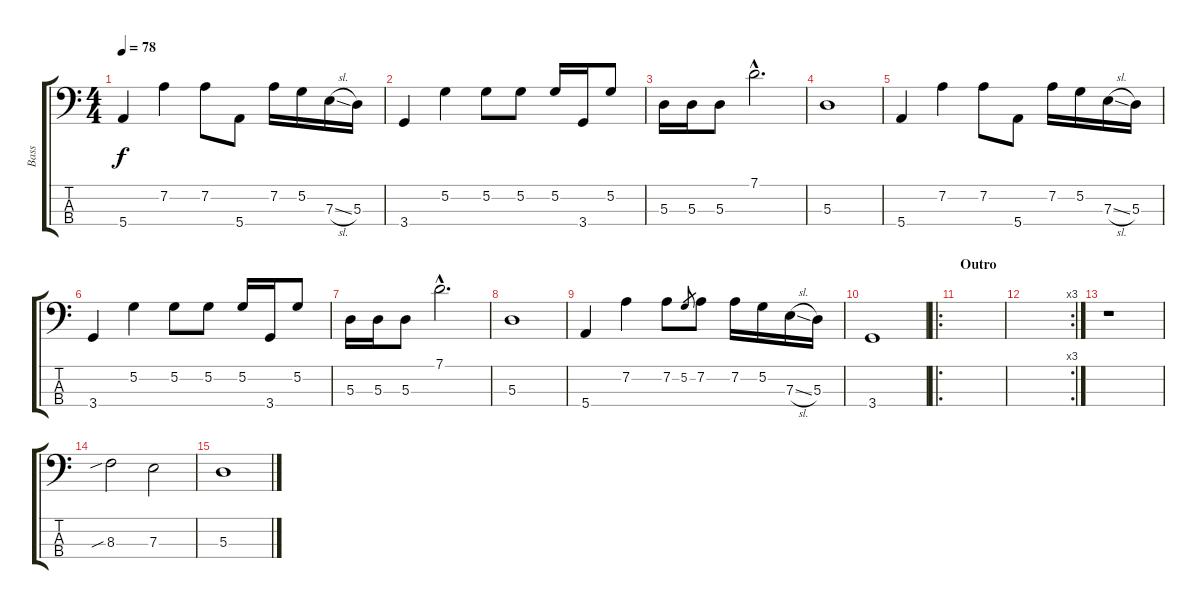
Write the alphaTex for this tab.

\track ("Bass" "Bass") {instrument electricbasspick}
\staff {score tabs}
\tuning (G2 D2 A1 E1) {hide}
\ts (4 4)
\tempo 78
\clef f4
\ks c
5.4.4{dy f} 7.2.4 7.2.8 5.4.8 7.2.16 5.2.16 7.3{sl}.16 5.3.16 |
3.4.4 5.2.4 5.2.8 5.2.8 5.2.16 3.4.16 5.2.8 |
5.3.16 5.3.16 5.3.8 7.1{hac}.2{d} |
5.3.1 |
5.4.4 7.2.4 7.2.8 5.4.8 7.2.16 5.2.16 7.3{sl}.16 5.3.16 |
3.4.4 5.2.4 5.2.8 5.2.8 5.2.16 3.4.16 5.2.8 |
5.3.16 5.3.16 5.3.8 7.1{hac}.2{d} |
5.3.1 |
5.4.4 7.2.4 7.2.8 5.2.8{gr} 7.2.8 7.2.16 5.2.16 7.3{sl}.16 5.3.16 |
3.4.1 |
\ro
\section ("" "Outro")
|
\rc 3
|
r.1 |
8.3{sib}.2 7.3.2 |
5.3.1
